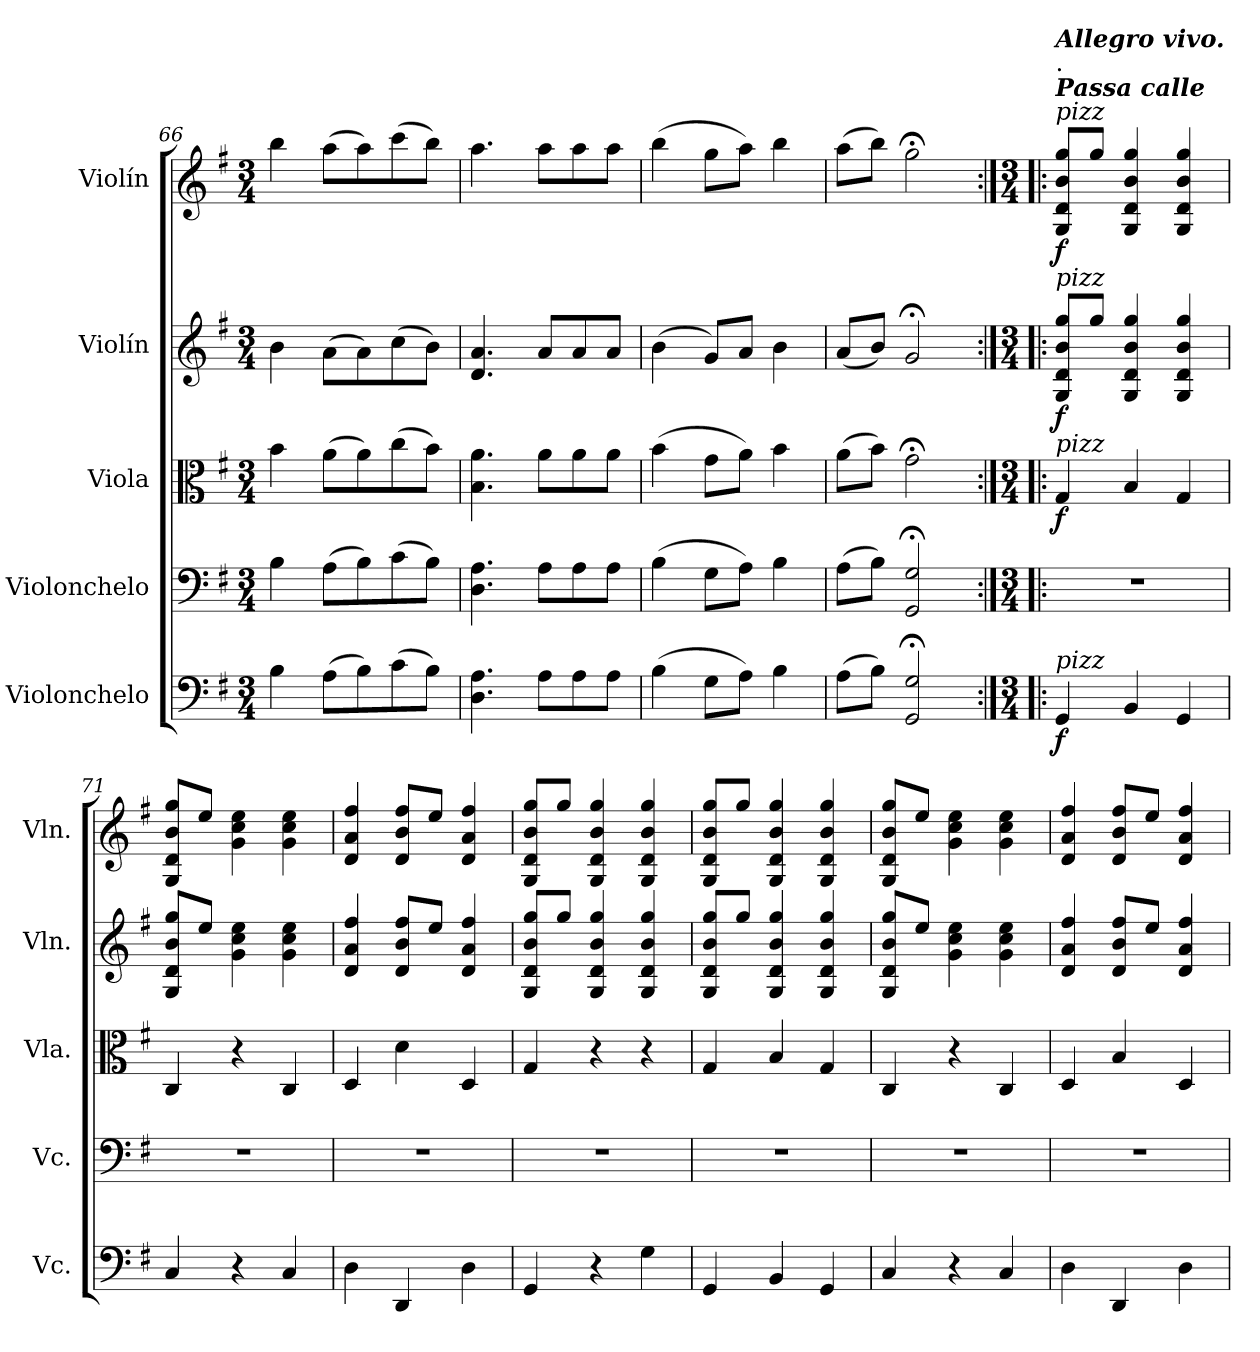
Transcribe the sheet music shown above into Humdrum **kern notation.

**kern	**dynam	**kern	**kern	**dynam	**kern	**dynam	**kern	**dynam
*part5	*part5	*part4	*part3	*part3	*part2	*part2	*part1	*part1
*staff5	*staff5	*staff4	*staff3	*staff3	*staff2	*staff2	*staff1	*staff1
*I"Violonchelo	*	*I"Violonchelo	*I"Viola	*	*I"Violín	*	*I"Violín	*
*I'Vc.	*	*I'Vc.	*I'Vla.	*	*I'Vln.	*	*I'Vln.	*
*clefF4	*	*clefF4	*clefC3	*	*clefG2	*	*clefG2	*
*k[f#]	*	*k[f#]	*k[f#]	*	*k[f#]	*	*k[f#]	*
*M3/4	*	*M3/4	*M3/4	*	*M3/4	*	*M3/4	*
=66	=66	=66	=66	=66	=66	=66	=66	=66
4B\	.	4B\	4b\	.	4b\	.	4bb\	.
(8A\L	.	(8A\L	(8a\L	.	(8a\L	.	(8aa\L	.
8B\)	.	8B\)	8a\)	.	8a\)	.	8aa\)	.
(8c\	.	(8c\	(8cc\	.	(8cc\	.	(8ccc\	.
8B\J)	.	8B\J)	8b\J)	.	8b\J)	.	8bb\J)	.
=67	=67	=67	=67	=67	=67	=67	=67	=67
4.D\ 4.A\	.	4.D\ 4.A\	4.B\ 4.a\	.	4.d/ 4.a/	.	4.aa\	.
8A\L	.	8A\L	8a\L	.	8a/L	.	8aa\L	.
8A\	.	8A\	8a\	.	8a/	.	8aa\	.
8A\J	.	8A\J	8a\J	.	8a/J	.	8aa\J	.
=68	=68	=68	=68	=68	=68	=68	=68	=68
(4B\	.	(4B\	(4b\	.	(4b\	.	(4bb\	.
8G\L	.	8G\L	8g\L	.	8g/L)	.	8gg\L	.
8A\J)	.	8A\J)	8a\J)	.	8a/J	.	8aa\J)	.
4B\	.	4B\	4b\	.	4b\	.	4bb\	.
=69	=69	=69	=69	=69	=69	=69	=69	=69
(8A\L	.	(8A\L	(8a\L	.	(8a/L	.	(8aa\L	.
8B\J)	.	8B\J)	8b\J)	.	8b/J)	.	8bb\J)	.
2GG/;< 2G/;<	.	2GG/;< 2G/;<	2g;<\	.	2g;</	.	2gg;<\	.
!!LO:PB:g=z
=70:|!|:	=70:|!|:	=70:|!|:	=70:|!|:	=70:|!|:	=70:|!|:	=70:|!|:	=70:|!|:	=70:|!|:
*M3/4	*	*M3/4	*M3/4	*	*M3/4	*	*M3/4	*
!	!	!	!	!	!	!	!LO:TX:a:i:t=pizz	!
!	!	!	!	!	!	!	!LO:TX:a:Bi:t=Passa calle	!
!	!	!	!	!	!	!	!LO:TX:a:t=.	!
!	!	!	!	!	!	!	!LO:TX:a:Bi:t=Allegro vivo.	!
!	!	!	!	!	!LO:TX:a:i:t=pizz	!	!	!
!	!	!	!LO:TX:a:i:t=pizz	!	!	!	!	!
!LO:TX:a:i:t=pizz	!	!	!	!	!	!	!	!
!	!LO:DY:b	!	!	!LO:DY:b	!	!LO:DY:b	!	!LO:DY:b
4GG/	f	2.r	4G/	f	8G/ 8d/ 8b/ 8gg/L	f	8G/ 8d/ 8b/ 8gg/L	f
.	.	.	.	.	8gg/J	.	8gg/J	.
4BB/	.	.	4B/	.	4G/ 4d/ 4b/ 4gg/	.	4G/ 4d/ 4b/ 4gg/	.
4GG/	.	.	4G/	.	4G/ 4d/ 4b/ 4gg/	.	4G/ 4d/ 4b/ 4gg/	.
=71	=71	=71	=71	=71	=71	=71	=71	=71
4C/	.	2.r	4C/	.	8G/ 8d/ 8b/ 8gg/L	.	8G/ 8d/ 8b/ 8gg/L	.
.	.	.	.	.	8ee/J	.	8ee/J	.
4r	.	.	4r	.	4g\ 4cc\ 4ee\	.	4g\ 4cc\ 4ee\	.
4C/	.	.	4C/	.	4g\ 4cc\ 4ee\	.	4g\ 4cc\ 4ee\	.
=72	=72	=72	=72	=72	=72	=72	=72	=72
4D\	.	2.r	4D/	.	4d/ 4a/ 4ff#/	.	4d/ 4a/ 4ff#/	.
4DD/	.	.	4d\	.	8d/ 8b/ 8ff#/L	.	8d/ 8b/ 8ff#/L	.
.	.	.	.	.	8ee/J	.	8ee/J	.
4D\	.	.	4D/	.	4d/ 4a/ 4ff#/	.	4d/ 4a/ 4ff#/	.
=73	=73	=73	=73	=73	=73	=73	=73	=73
4GG/	.	2.r	4G/	.	8G/ 8d/ 8b/ 8gg/L	.	8G/ 8d/ 8b/ 8gg/L	.
.	.	.	.	.	8gg/J	.	8gg/J	.
4r	.	.	4r	.	4G/ 4d/ 4b/ 4gg/	.	4G/ 4d/ 4b/ 4gg/	.
4G\	.	.	4r	.	4G/ 4d/ 4b/ 4gg/	.	4G/ 4d/ 4b/ 4gg/	.
=74	=74	=74	=74	=74	=74	=74	=74	=74
4GG/	.	2.r	4G/	.	8G/ 8d/ 8b/ 8gg/L	.	8G/ 8d/ 8b/ 8gg/L	.
.	.	.	.	.	8gg/J	.	8gg/J	.
4BB/	.	.	4B/	.	4G/ 4d/ 4b/ 4gg/	.	4G/ 4d/ 4b/ 4gg/	.
4GG/	.	.	4G/	.	4G/ 4d/ 4b/ 4gg/	.	4G/ 4d/ 4b/ 4gg/	.
=75	=75	=75	=75	=75	=75	=75	=75	=75
4C/	.	2.r	4C/	.	8G/ 8d/ 8b/ 8gg/L	.	8G/ 8d/ 8b/ 8gg/L	.
.	.	.	.	.	8ee/J	.	8ee/J	.
4r	.	.	4r	.	4g\ 4cc\ 4ee\	.	4g\ 4cc\ 4ee\	.
4C/	.	.	4C/	.	4g\ 4cc\ 4ee\	.	4g\ 4cc\ 4ee\	.
=76	=76	=76	=76	=76	=76	=76	=76	=76
4D\	.	2.r	4D/	.	4d/ 4a/ 4ff#/	.	4d/ 4a/ 4ff#/	.
4DD/	.	.	4B/	.	8d/ 8b/ 8ff#/L	.	8d/ 8b/ 8ff#/L	.
.	.	.	.	.	8ee/J	.	8ee/J	.
4D\	.	.	4D/	.	4d/ 4a/ 4ff#/	.	4d/ 4a/ 4ff#/	.
=	=	=	=	=	=	=	=	=
*-	*-	*-	*-	*-	*-	*-	*-	*-
